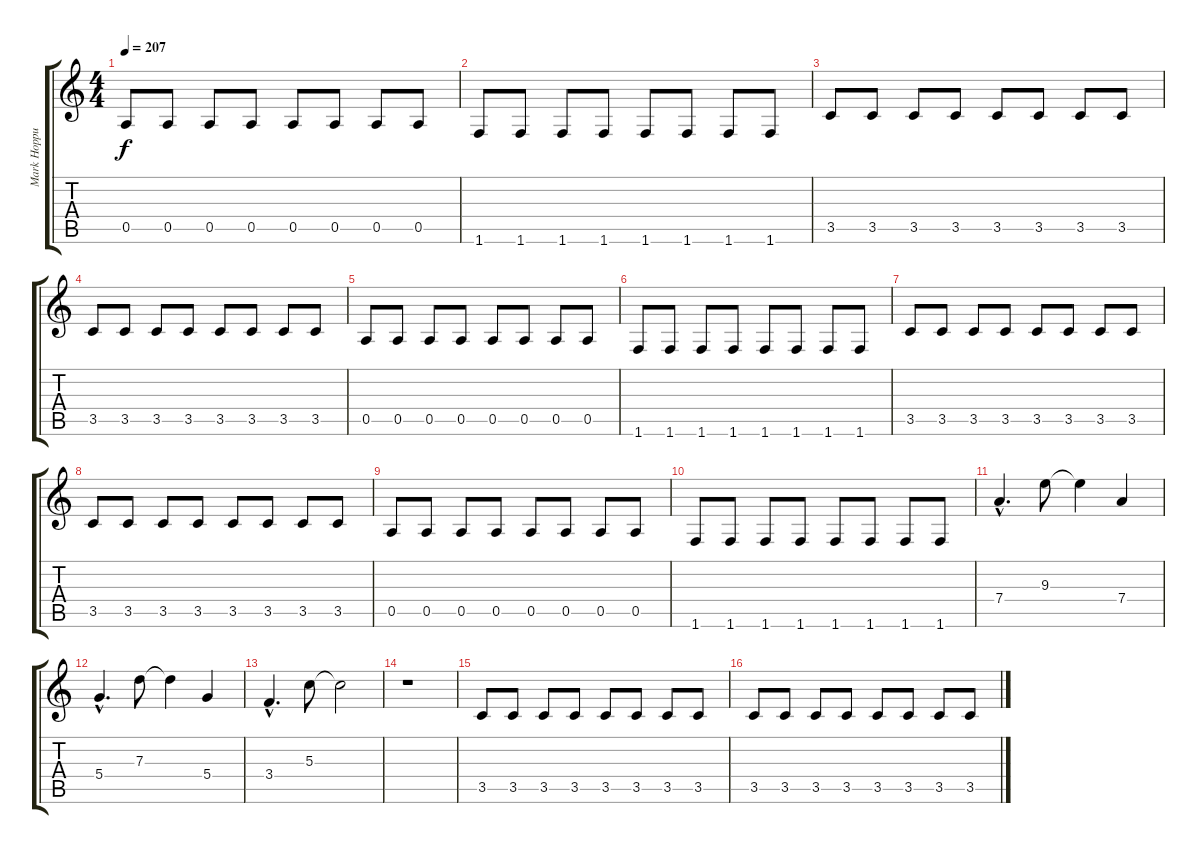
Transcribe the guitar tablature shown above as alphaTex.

\track ("Mark Hoppus" "Mark Hoppu") {instrument electricbasspick}
\staff {score tabs}
\tuning (E4 B3 G3 D3 A2 E2) {hide}
\ts (4 4)
\tempo 207
\clef g2
\ks c
0.5.8{dy f} 0.5.8 0.5.8 0.5.8 0.5.8 0.5.8 0.5.8 0.5.8 |
1.6.8 1.6.8 1.6.8 1.6.8 1.6.8 1.6.8 1.6.8 1.6.8 |
3.5.8 3.5.8 3.5.8 3.5.8 3.5.8 3.5.8 3.5.8 3.5.8 |
3.5.8 3.5.8 3.5.8 3.5.8 3.5.8 3.5.8 3.5.8 3.5.8 |
0.5.8 0.5.8 0.5.8 0.5.8 0.5.8 0.5.8 0.5.8 0.5.8 |
1.6.8 1.6.8 1.6.8 1.6.8 1.6.8 1.6.8 1.6.8 1.6.8 |
3.5.8 3.5.8 3.5.8 3.5.8 3.5.8 3.5.8 3.5.8 3.5.8 |
3.5.8 3.5.8 3.5.8 3.5.8 3.5.8 3.5.8 3.5.8 3.5.8 |
0.5.8 0.5.8 0.5.8 0.5.8 0.5.8 0.5.8 0.5.8 0.5.8 |
1.6.8 1.6.8 1.6.8 1.6.8 1.6.8 1.6.8 1.6.8 1.6.8 |
7.4{hac}.4{d} 9.3.8 9.3{t}.4 7.4.4 |
5.4{hac}.4{d} 7.3.8 7.3{t}.4 5.4.4 |
3.4{hac}.4{d} 5.3.8 5.3{t}.2 |
r.1 |
3.5.8 3.5.8 3.5.8 3.5.8 3.5.8 3.5.8 3.5.8 3.5.8 |
3.5.8 3.5.8 3.5.8 3.5.8 3.5.8 3.5.8 3.5.8 3.5.8
